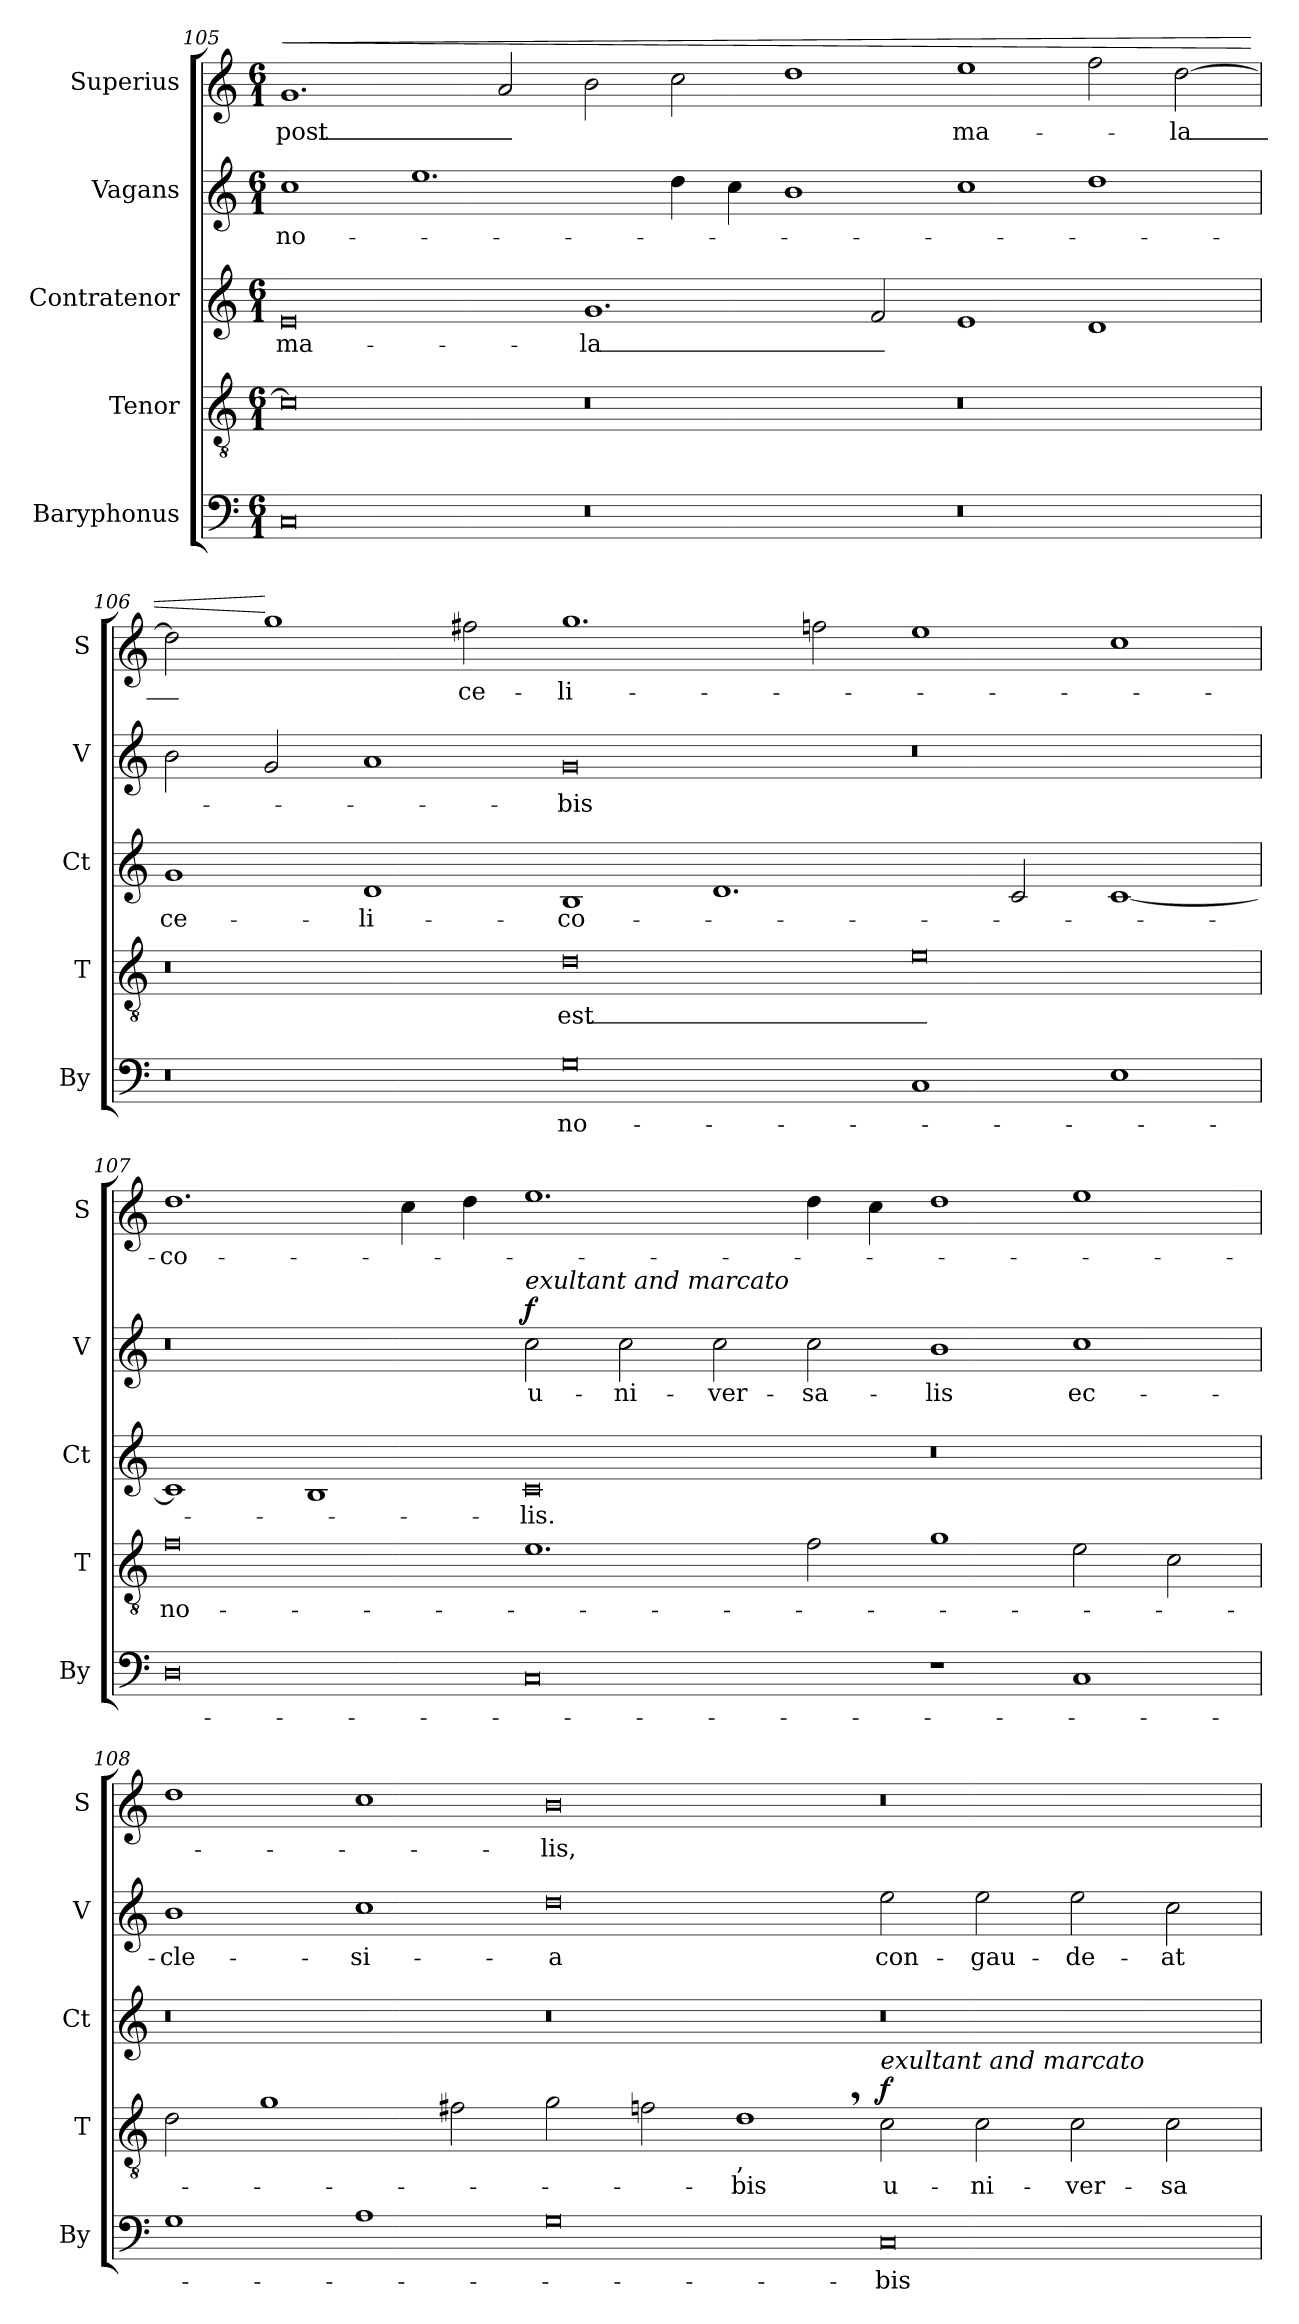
**kern	**text	**kern	**text	**dynam	**kern	**text	**kern	**text	**dynam	**kern	**text	**dynam
*part5	*part5	*part4	*part4	*part4	*part3	*part3	*part2	*part2	*part2	*part1	*part1	*part1
*staff5	*staff5	*staff4	*staff4	*staff4	*staff3	*staff3	*staff2	*staff2	*staff2	*staff1	*staff1	*staff1
*I"Baryphonus	*	*I"Tenor	*	*	*I"Contratenor	*	*I"Vagans	*	*	*I"Superius	*	*
*I'By	*	*I'T	*	*	*I'Ct	*	*I'V	*	*	*I'S	*	*
*clefF4	*	*clefGv2	*	*	*clefG2	*	*clefG2	*	*	*clefG2	*	*
*k[]	*	*k[]	*	*	*k[]	*	*k[]	*	*	*k[]	*	*
*M6/1	*	*M6/1	*	*	*M6/1	*	*M6/1	*	*	*M6/1	*	*
=105	=105	=105	=105	=105	=105	=105	=105	=105	=105	=105	=105	=105
!	!	!	!	!	!	!	!	!	!	!	!	!LO:HP:a
0C	_	0c]	_	.	0e	ma-	1cc	no-	.	1.g	post_	<
.	.	.	.	.	.	.	1.ee	.	.	.	.	.
.	.	.	.	.	.	.	.	.	.	2a/	_	.
0r	.	0r	.	.	1.g	-la_	.	.	.	2b\	_	.
.	.	.	.	.	.	.	4dd\	.	.	2cc\	_	.
.	.	.	.	.	.	.	4cc\	.	.	.	.	.
.	.	.	.	.	.	.	1b	.	.	1dd	_	.
.	.	.	.	.	2f/	_	.	.	.	.	.	.
0r	.	0r	.	.	1e	_	1cc	.	.	1ee	ma-	.
.	.	.	.	.	1d	_	1dd	.	.	2ff\	.	.
.	.	.	.	.	.	.	.	.	.	[2dd\	-la_	.
=106	=106	=106	=106	=106	=106	=106	=106	=106	=106	=106	=106	=106
0r	.	0r	.	.	1g	ce-	2b\	.	.	2dd\]	_	.
.	.	.	.	.	.	.	2g/	.	.	1gg	_	[
.	.	.	.	.	1d	-li-	1a	.	.	.	.	.
.	.	.	.	.	.	.	.	.	.	2ff#X\	ce-	.
0G	no-	0d	est_	.	1B	-co-	0g	-bis	.	1.gg	-li-	.
.	.	.	.	.	1.d	.	.	.	.	.	.	.
.	.	.	.	.	.	.	.	.	.	2ffn\	.	.
1C	.	0e	_	.	.	.	0r	.	.	1ee	.	.
.	.	.	.	.	2c/	.	.	.	.	.	.	.
1E	.	.	.	.	[1c	.	.	.	.	1cc	.	.
=107	=107	=107	=107	=107	=107	=107	=107	=107	=107	=107	=107	=107
0D	.	0f	no-	.	1c]	.	0r	.	.	1.dd	-co-	.
.	.	.	.	.	1B	.	.	.	.	.	.	.
.	.	.	.	.	.	.	.	.	.	4cc\	.	.
.	.	.	.	.	.	.	.	.	.	4dd\	.	.
!	!	!	!	!	!	!	!LO:TX:a:i:t=exultant and marcato	!	!	!	!	!
!	!	!	!	!	!	!	!	!	!LO:DY:a	!	!	!
0C	.	1.e	.	.	0c	-lis.	2cc\	u-	f	1.ee	.	.
.	.	.	.	.	.	.	2cc\	-ni-	.	.	.	.
.	.	.	.	.	.	.	2cc\	-ver-	.	.	.	.
.	.	2f\	.	.	.	.	2cc\	-sa-	.	4dd\	.	.
.	.	.	.	.	.	.	.	.	.	4cc\	.	.
1r	.	1g	.	.	0r	.	1b	-lis	.	1dd	.	.
1C	.	2e\	.	.	.	.	1cc	ec-	.	1ee	.	.
.	.	2c\	.	.	.	.	.	.	.	.	.	.
=108	=108	=108	=108	=108	=108	=108	=108	=108	=108	=108	=108	=108
1G	.	2d\	.	.	0r	.	1b	-cle-	.	1dd	.	.
.	.	1g	.	.	.	.	.	.	.	.	.	.
1A	.	.	.	.	.	.	1cc	-si-	.	1cc	.	.
.	.	2f#X\	.	.	.	.	.	.	.	.	.	.
0G	.	2g\	.	.	0r	.	0dd	-a	.	0b	-lis,	.
.	.	2fn\	.	.	.	.	.	.	.	.	.	.
!	!	!LO:TX:b:t=,	!	!	!	!	!	!	!	!	!	!
.	.	1d,	-bis	.	.	.	.	.	.	.	.	.
!	!	!LO:TX:a:i:t=exultant and marcato	!	!	!	!	!	!	!	!	!	!
!	!	!	!	!LO:DY:a	!	!	!	!	!	!	!	!
0C	-bis	2c\	u-	f	0r	.	2ee\	con-	.	0r	.	.
.	.	2c\	-ni-	.	.	.	2ee\	-gau-	.	.	.	.
.	.	2c\	-ver-	.	.	.	2ee\	-de-	.	.	.	.
.	.	2c\	-sa-	.	.	.	2cc\	-at	.	.	.	.
=	=	=	=	=	=	=	=	=	=	=	=	=
*-	*-	*-	*-	*-	*-	*-	*-	*-	*-	*-	*-	*-
